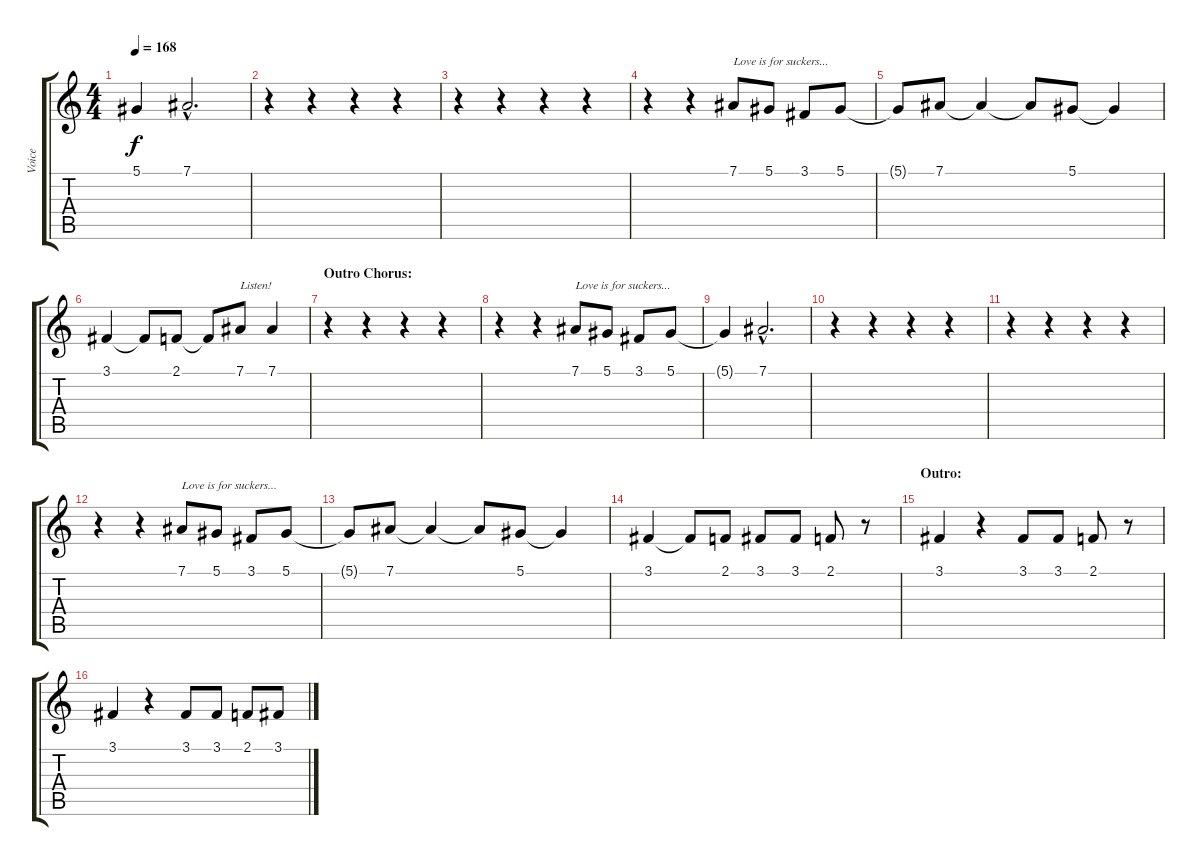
\track ("Voice" "Voice") {instrument oboe}
\staff {score tabs}
\tuning (Eb4 Bb3 Gb3 Db3 Ab2 Eb2) {hide}
\ts (4 4)
\tempo 168
\clef g2
\ks c
5.1{t}.4{dy f} 7.1{hac}.2{d} |
r.4 r.4 r.4 r.4 |
r.4 r.4 r.4 r.4 |
r.4 r.4 7.1.8{txt "Love is for suckers..."} 5.1.8 3.1.8 5.1.8 |
5.1{t}.8 7.1.8 7.1{t}.4 7.1{t}.8 5.1.8 5.1{t}.4 |
3.1.4 3.1{t}.8 2.1.8 2.1{t}.8 7.1.8{txt "Listen!"} 7.1.4 |
\section ("" "Outro Chorus:")
r.4 r.4 r.4 r.4 |
r.4 r.4 7.1.8{txt "Love is for suckers..."} 5.1.8 3.1.8 5.1.8 |
5.1{t}.4 7.1{hac}.2{d} |
r.4 r.4 r.4 r.4 |
r.4 r.4 r.4 r.4 |
r.4 r.4 7.1.8{txt "Love is for suckers..."} 5.1.8 3.1.8 5.1.8 |
5.1{t}.8 7.1.8 7.1{t}.4 7.1{t}.8 5.1.8 5.1{t}.4 |
3.1.4 3.1{t}.8 2.1.8 3.1.8 3.1.8 2.1.8 r.8 |
\section ("" "Outro:")
3.1.4 r.4 3.1.8 3.1.8 2.1.8 r.8 |
3.1.4 r.4 3.1.8 3.1.8 2.1.8 3.1.8
